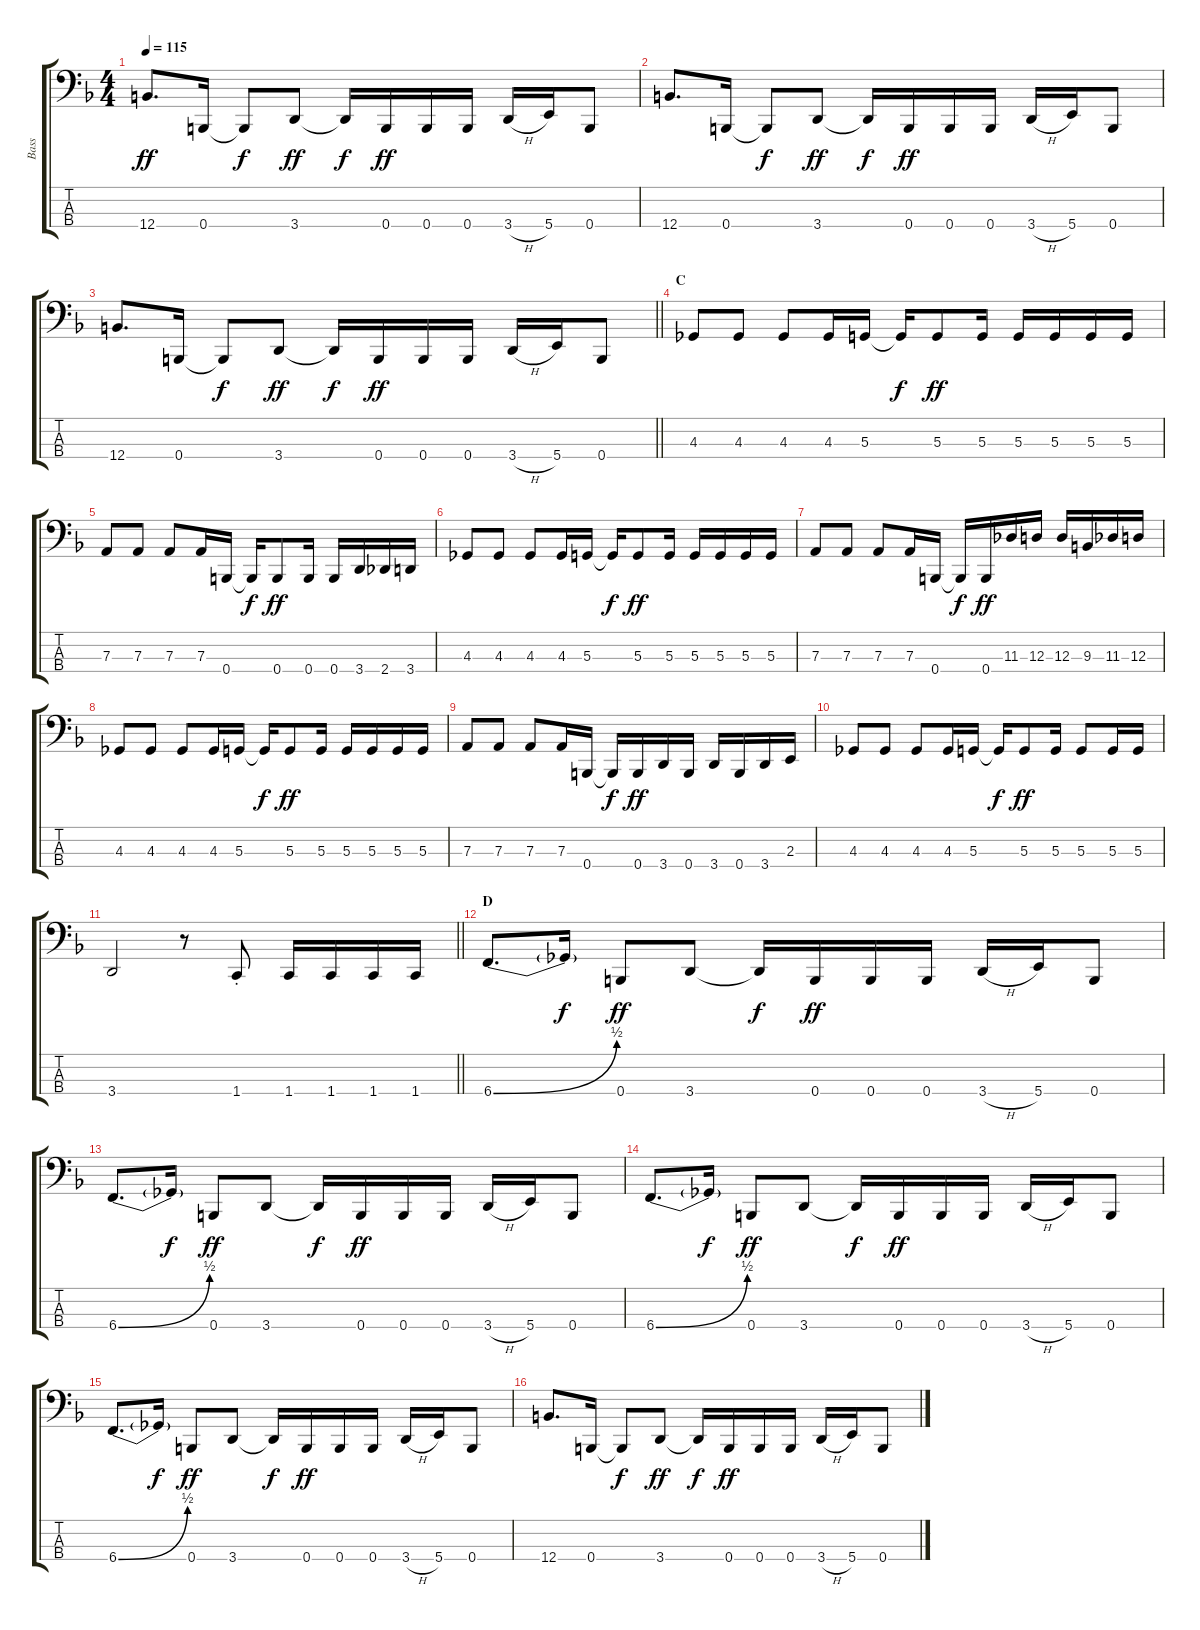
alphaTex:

\track ("Bass" "Bass") {instrument electricbasspick}
\staff {score tabs}
\tuning (C2 G1 D1 B0) {hide}
\ts (4 4)
\tempo 115
\clef f4
\ks f
12.4.8{d dy ff} 0.4.16 0.4{t}.8{dy f} 3.4.8{dy ff} 3.4{t}.16{dy f} 0.4.16{dy ff} 0.4.16 0.4.16 3.4{h}.16 5.4.16 0.4.8 |
12.4.8{d} 0.4.16 0.4{t}.8{dy f} 3.4.8{dy ff} 3.4{t}.16{dy f} 0.4.16{dy ff} 0.4.16 0.4.16 3.4{h}.16 5.4.16 0.4.8 |
\barLineRight lightlight
12.4.8{d} 0.4.16 0.4{t}.8{dy f} 3.4.8{dy ff} 3.4{t}.16{dy f} 0.4.16{dy ff} 0.4.16 0.4.16 3.4{h}.16 5.4.16 0.4.8 |
\section ("" "C")
4.3.8 4.3.8 4.3.8 4.3.16 5.3.16 5.3{t}.16{dy f} 5.3.8{dy ff} 5.3.16 5.3.16 5.3.16 5.3.16 5.3.16 |
7.3.8 7.3.8 7.3.8 7.3.16 0.4.16 0.4{t}.16{dy f} 0.4.8{dy ff} 0.4.16 0.4.16 3.4.16 2.4.16 3.4.16 |
4.3.8 4.3.8 4.3.8 4.3.16 5.3.16 5.3{t}.16{dy f} 5.3.8{dy ff} 5.3.16 5.3.16 5.3.16 5.3.16 5.3.16 |
7.3.8 7.3.8 7.3.8 7.3.16 0.4.16 0.4{t}.16{dy f} 0.4.16{dy ff} 11.3.16 12.3.16 12.3.16 9.3.16 11.3.16 12.3.16 |
4.3.8 4.3.8 4.3.8 4.3.16 5.3.16 5.3{t}.16{dy f} 5.3.8{dy ff} 5.3.16 5.3.16 5.3.16 5.3.16 5.3.16 |
7.3.8 7.3.8 7.3.8 7.3.16 0.4.16 0.4{t}.16{dy f} 0.4.16{dy ff} 3.4.16 0.4.16 3.4.16 0.4.16 3.4.16 2.3.16 |
4.3.8 4.3.8 4.3.8 4.3.16 5.3.16 5.3{t}.16{dy f} 5.3.8{dy ff} 5.3.16 5.3.8 5.3.16 5.3.16 |
\barLineRight lightlight
3.4.2 r.8 1.4{st}.8 1.4.16 1.4.16 1.4.16 1.4.16 |
\section ("" "D")
6.4{be (bend 0 0 60 2)}.8{d} 6.4{t}.16{dy f} 0.4.8{dy ff} 3.4.8 3.4{t}.16{dy f} 0.4.16{dy ff} 0.4.16 0.4.16 3.4{h}.16 5.4.16 0.4.8 |
6.4{be (bend 0 0 60 2)}.8{d} 6.4{t}.16{dy f} 0.4.8{dy ff} 3.4.8 3.4{t}.16{dy f} 0.4.16{dy ff} 0.4.16 0.4.16 3.4{h}.16 5.4.16 0.4.8 |
6.4{be (bend 0 0 60 2)}.8{d} 6.4{t}.16{dy f} 0.4.8{dy ff} 3.4.8 3.4{t}.16{dy f} 0.4.16{dy ff} 0.4.16 0.4.16 3.4{h}.16 5.4.16 0.4.8 |
6.4{be (bend 0 0 60 2)}.8{d} 6.4{t}.16{dy f} 0.4.8{dy ff} 3.4.8 3.4{t}.16{dy f} 0.4.16{dy ff} 0.4.16 0.4.16 3.4{h}.16 5.4.16 0.4.8 |
12.4.8{d} 0.4.16 0.4{t}.8{dy f} 3.4.8{dy ff} 3.4{t}.16{dy f} 0.4.16{dy ff} 0.4.16 0.4.16 3.4{h}.16 5.4.16 0.4.8
